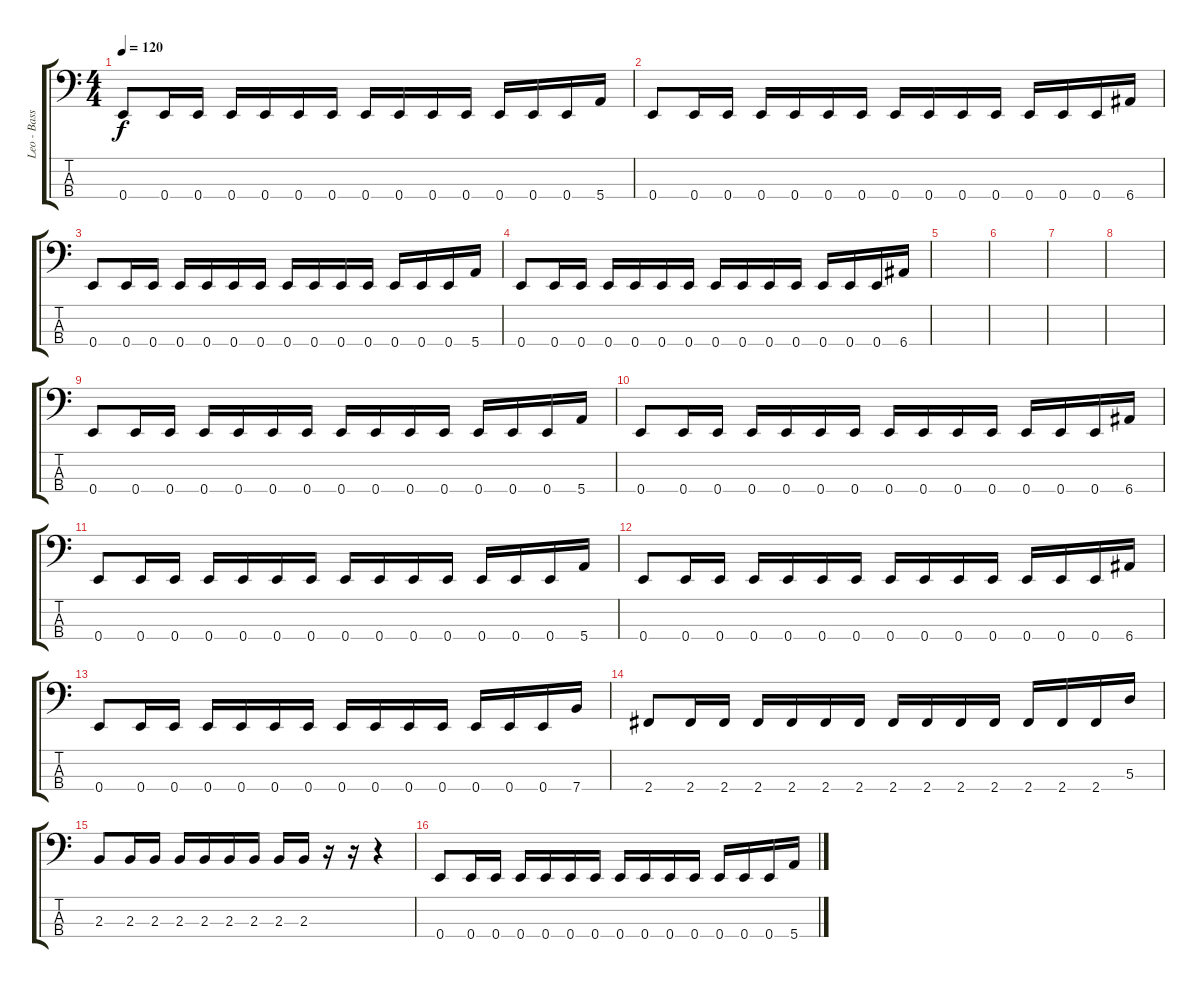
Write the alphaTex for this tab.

\track ("Leo - Bass" "Leo - Bass") {instrument electricbassfinger}
\staff {score tabs}
\tuning (G2 D2 A1 E1) {hide}
\ts (4 4)
\tempo 120
\clef f4
\ks c
0.4.8{dy f} 0.4.16 0.4.16 0.4.16 0.4.16 0.4.16 0.4.16 0.4.16 0.4.16 0.4.16 0.4.16 0.4.16 0.4.16 0.4.16 5.4.16 |
0.4.8 0.4.16 0.4.16 0.4.16 0.4.16 0.4.16 0.4.16 0.4.16 0.4.16 0.4.16 0.4.16 0.4.16 0.4.16 0.4.16 6.4.16 |
0.4.8 0.4.16 0.4.16 0.4.16 0.4.16 0.4.16 0.4.16 0.4.16 0.4.16 0.4.16 0.4.16 0.4.16 0.4.16 0.4.16 5.4.16 |
0.4.8 0.4.16 0.4.16 0.4.16 0.4.16 0.4.16 0.4.16 0.4.16 0.4.16 0.4.16 0.4.16 0.4.16 0.4.16 0.4.16 6.4.16 |
|
|
|
|
0.4.8 0.4.16 0.4.16 0.4.16 0.4.16 0.4.16 0.4.16 0.4.16 0.4.16 0.4.16 0.4.16 0.4.16 0.4.16 0.4.16 5.4.16 |
0.4.8 0.4.16 0.4.16 0.4.16 0.4.16 0.4.16 0.4.16 0.4.16 0.4.16 0.4.16 0.4.16 0.4.16 0.4.16 0.4.16 6.4.16 |
0.4.8 0.4.16 0.4.16 0.4.16 0.4.16 0.4.16 0.4.16 0.4.16 0.4.16 0.4.16 0.4.16 0.4.16 0.4.16 0.4.16 5.4.16 |
0.4.8 0.4.16 0.4.16 0.4.16 0.4.16 0.4.16 0.4.16 0.4.16 0.4.16 0.4.16 0.4.16 0.4.16 0.4.16 0.4.16 6.4.16 |
0.4.8 0.4.16 0.4.16 0.4.16 0.4.16 0.4.16 0.4.16 0.4.16 0.4.16 0.4.16 0.4.16 0.4.16 0.4.16 0.4.16 7.4.16 |
2.4.8 2.4.16 2.4.16 2.4.16 2.4.16 2.4.16 2.4.16 2.4.16 2.4.16 2.4.16 2.4.16 2.4.16 2.4.16 2.4.16 5.3.16 |
2.3.8 2.3.16 2.3.16 2.3.16 2.3.16 2.3.16 2.3.16 2.3.16 2.3.16 r.16 r.16 r.4 |
0.4.8 0.4.16 0.4.16 0.4.16 0.4.16 0.4.16 0.4.16 0.4.16 0.4.16 0.4.16 0.4.16 0.4.16 0.4.16 0.4.16 5.4.16
